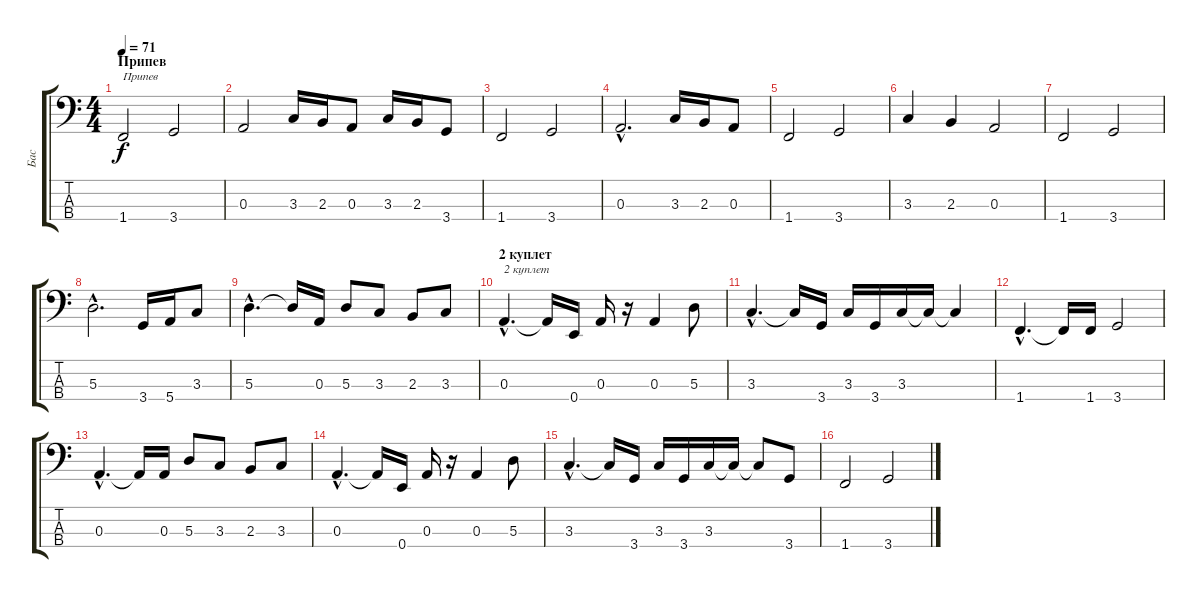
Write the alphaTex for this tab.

\track ("Бас" "Бас") {instrument electricbasspick}
\staff {score tabs}
\tuning (G2 D2 A1 E1) {hide}
\ts (4 4)
\section ("" "Припев")
\tempo 71
\clef f4
\ks c
1.4.2{txt "Припев" dy f} 3.4.2 |
0.3.2 3.3.16 2.3.16 0.3.8 3.3.16 2.3.16 3.4.8 |
1.4.2 3.4.2 |
0.3{hac}.2{d} 3.3.16 2.3.16 0.3.8 |
1.4.2 3.4.2 |
3.3.4 2.3.4 0.3.2 |
1.4.2 3.4.2 |
5.3{hac}.2{d} 3.4.16 5.4.16 3.3.8 |
5.3{hac}.4{d} 5.3{t}.16 0.3.16 5.3.8 3.3.8 2.3.8 3.3.8 |
\section ("" "2 куплет")
0.3{hac}.4{d txt "2 куплет"} 0.3{t}.16 0.4.16 0.3.16 r.16 0.3.4 5.3.8 |
3.3{hac}.4{d} 3.3{t}.16 3.4.16 3.3.16 3.4.16 3.3.16 3.3{t}.16 3.3{t}.4 |
1.4{hac}.4{d} 1.4{t}.16 1.4.16 3.4.2 |
0.3{hac}.4{d} 0.3{t}.16 0.3.16 5.3.8 3.3.8 2.3.8 3.3.8 |
0.3{hac}.4{d} 0.3{t}.16 0.4.16 0.3.16 r.16 0.3.4 5.3.8 |
3.3{hac}.4{d} 3.3{t}.16 3.4.16 3.3.16 3.4.16 3.3.16 3.3{t}.16 3.3{t}.8 3.4.8 |
1.4.2 3.4.2
